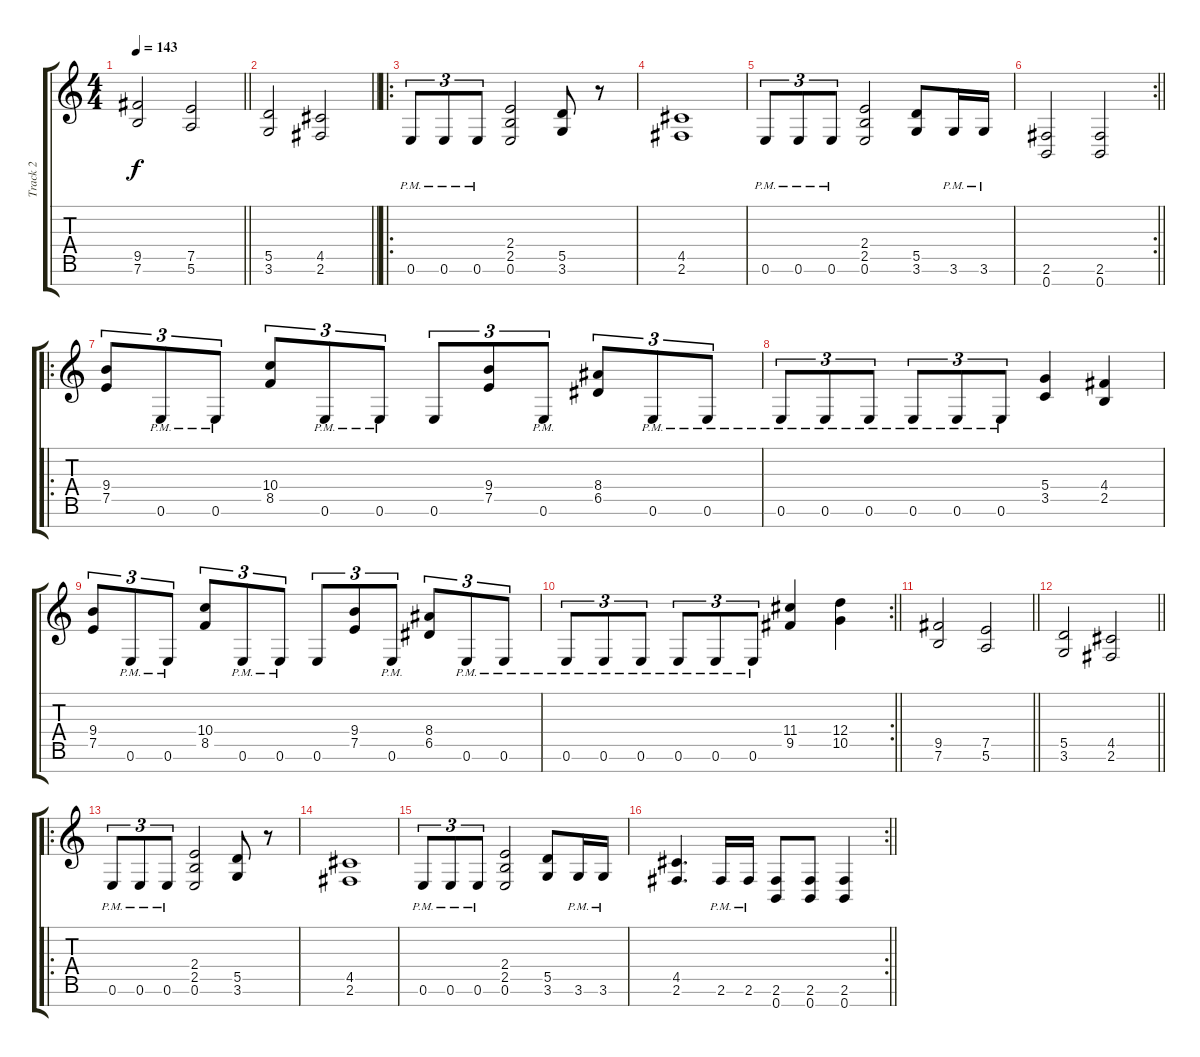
\track ("Track 2" "Track 2") {instrument distortionguitar}
\staff {score tabs}
\tuning (E4 B3 G3 D3 A2 E2 B1) {hide}
\ts (4 4)
\section ("" "")
\tempo 143
\clef g2
\barLineRight lightlight
\ks c
(9.5 7.6).2{dy f} (7.5 5.6).2 |
\barLineRight lightlight
(5.5 3.6).2 (4.5 2.6).2 |
\ro
\section ("" "")
0.6{pm}.8{tu (3 2)} 0.6{pm}.8{tu (3 2)} 0.6{pm}.8{tu (3 2)} (2.4 2.5 0.6).2 (5.5 3.6).8 r.8 |
(4.5 2.6).1 |
0.6{pm}.8{tu (3 2)} 0.6{pm}.8{tu (3 2)} 0.6{pm}.8{tu (3 2)} (2.4 2.5 0.6).2 (5.5 3.6).8 3.6{pm}.16 3.6{pm}.16 |
\rc 2
\barLineRight lightlight
(2.6 0.7).2 (2.6 0.7).2 |
\ro
\section ("" "")
(9.4 7.5).8{tu (3 2)} 0.6{pm}.8{tu (3 2)} 0.6{pm}.8{tu (3 2)} (10.4 8.5).8{tu (3 2)} 0.6{pm}.8{tu (3 2)} 0.6{pm}.8{tu (3 2)} 0.6.8{tu (3 2)} (9.4 7.5).8{tu (3 2)} 0.6{pm}.8{tu (3 2)} (8.4 6.5).8{tu (3 2)} 0.6{pm}.8{tu (3 2)} 0.6{pm}.8{tu (3 2)} |
0.6{pm}.8{tu (3 2)} 0.6{pm}.8{tu (3 2)} 0.6{pm}.8{tu (3 2)} 0.6{pm}.8{tu (3 2)} 0.6{pm}.8{tu (3 2)} 0.6{pm}.8{tu (3 2)} (5.4 3.5).4 (4.4 2.5).4 |
(9.4 7.5).8{tu (3 2)} 0.6{pm}.8{tu (3 2)} 0.6{pm}.8{tu (3 2)} (10.4 8.5).8{tu (3 2)} 0.6{pm}.8{tu (3 2)} 0.6{pm}.8{tu (3 2)} 0.6.8{tu (3 2)} (9.4 7.5).8{tu (3 2)} 0.6{pm}.8{tu (3 2)} (8.4 6.5).8{tu (3 2)} 0.6{pm}.8{tu (3 2)} 0.6{pm}.8{tu (3 2)} |
\rc 2
\barLineRight lightlight
0.6{pm}.8{tu (3 2)} 0.6{pm}.8{tu (3 2)} 0.6{pm}.8{tu (3 2)} 0.6{pm}.8{tu (3 2)} 0.6{pm}.8{tu (3 2)} 0.6{pm}.8{tu (3 2)} (11.4 9.5).4 (12.4 10.5).4 |
\section ("" "")
\barLineRight lightlight
(9.5 7.6).2 (7.5 5.6).2 |
\barLineRight lightlight
(5.5 3.6).2 (4.5 2.6).2 |
\ro
\section ("" "")
0.6{pm}.8{tu (3 2)} 0.6{pm}.8{tu (3 2)} 0.6{pm}.8{tu (3 2)} (2.4 2.5 0.6).2 (5.5 3.6).8 r.8 |
(4.5 2.6).1 |
0.6{pm}.8{tu (3 2)} 0.6{pm}.8{tu (3 2)} 0.6{pm}.8{tu (3 2)} (2.4 2.5 0.6).2 (5.5 3.6).8 3.6{pm}.16 3.6{pm}.16 |
\rc 2
\barLineRight lightlight
(4.5 2.6).4{d} 2.6{pm}.16 2.6{pm}.16 (2.6 0.7).8 (2.6 0.7).8 (2.6 0.7).4
